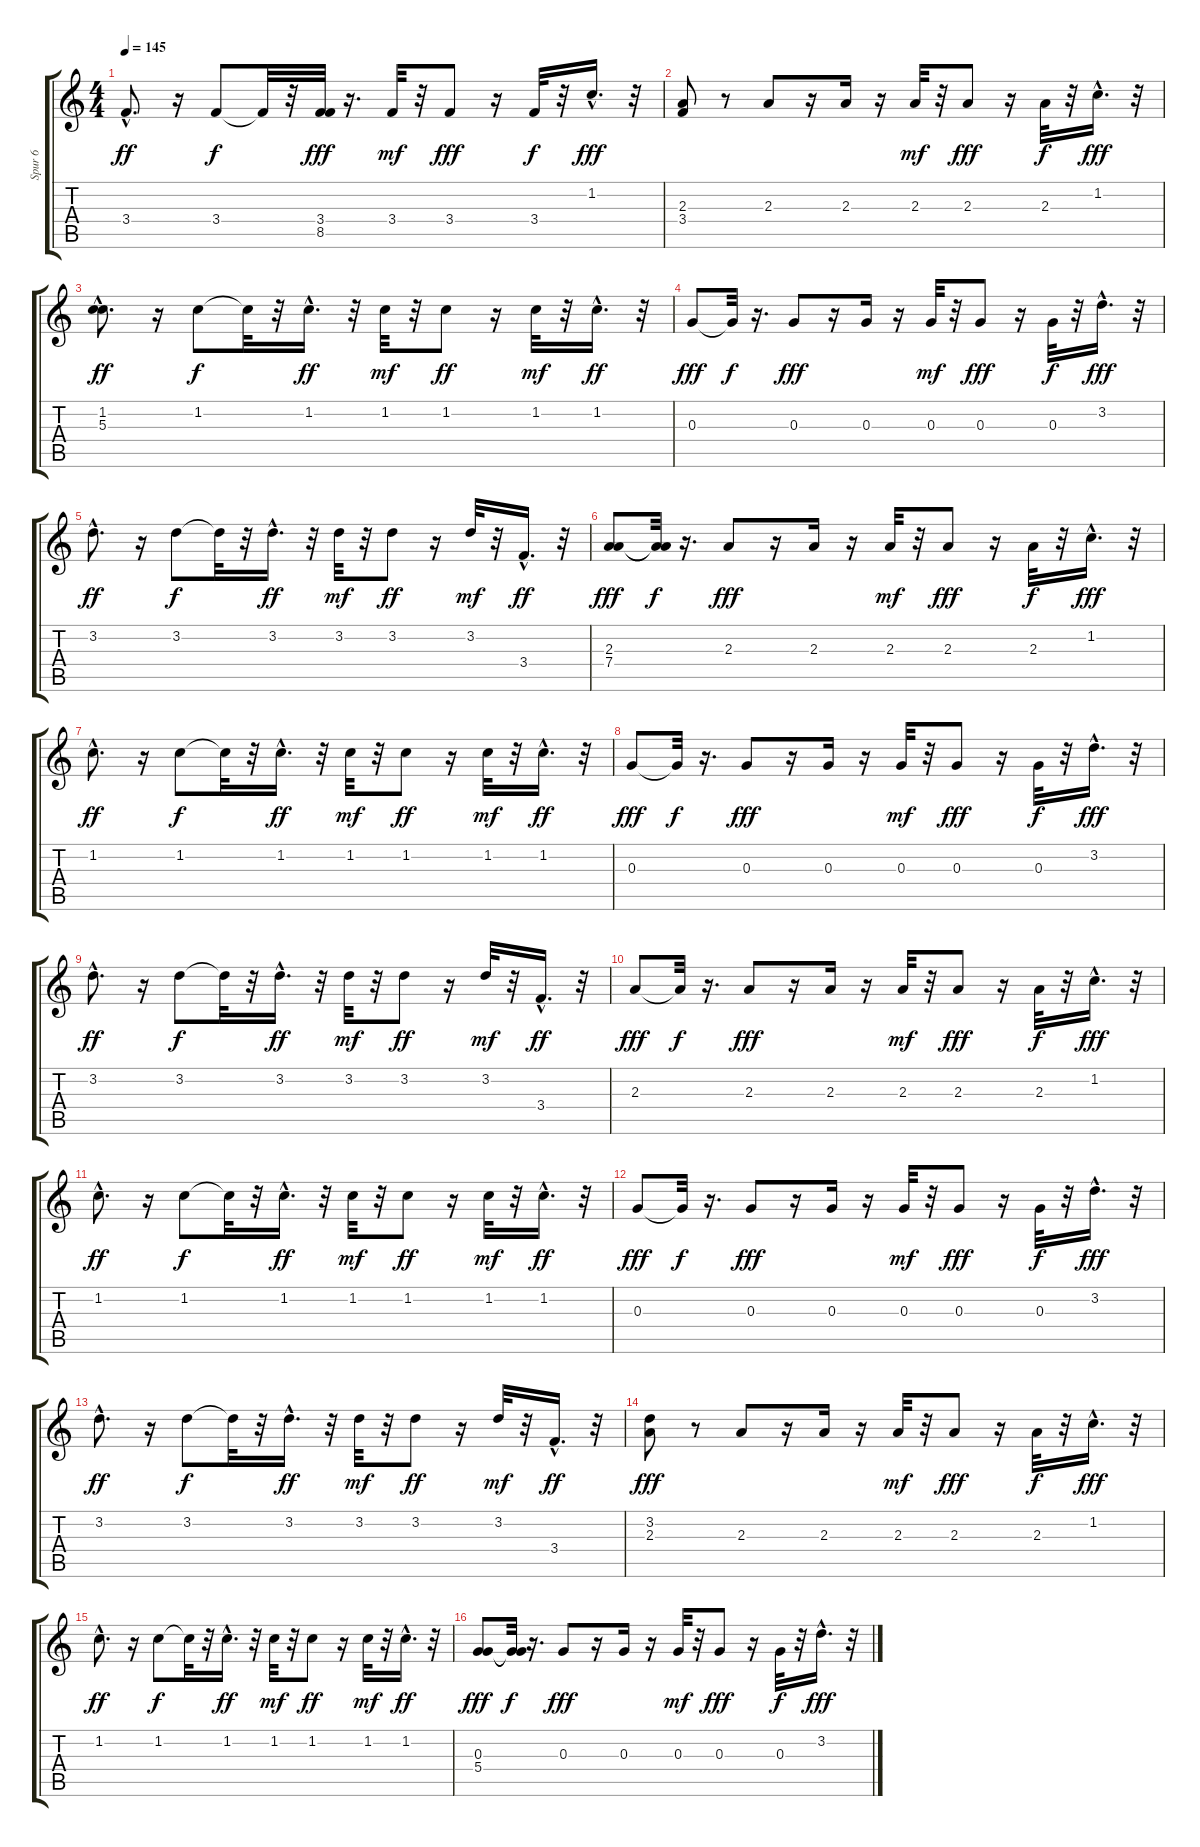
\track ("Spur 6" "Spur 6") {instrument synthbass1}
\staff {score tabs}
\tuning (E4 B3 G3 D3 A2 E2) {hide}
\ts (4 4)
\tempo 145
\clef g2
\ks c
3.4{hac}.8{d dy ff} r.16 3.4.8{dy f} 3.4{t}.32 r.32 (3.4 8.5).32{dy fff} r.16{d} 3.4.32{dy mf} r.32 3.4.8{dy fff} r.16 3.4.32{dy f} r.32 1.2{hac}.16{d dy fff} r.32 |
(2.3 3.4).8 r.8 2.3.8 r.16 2.3.16 r.16 2.3.32{dy mf} r.32 2.3.8{dy fff} r.16 2.3.32{dy f} r.32 1.2{hac}.16{d dy fff} r.32 |
(1.2{hac} 5.3{hac}).8{d dy ff} r.16 1.2.8{dy f} 1.2{t}.32 r.32 1.2{hac}.16{d dy ff} r.32 1.2.32{dy mf} r.32 1.2.8{dy ff} r.16 1.2.32{dy mf} r.32 1.2{hac}.16{d dy ff} r.32 |
0.3.8{dy fff} 0.3{t}.32{dy f} r.16{d} 0.3.8{dy fff} r.16 0.3.16 r.16 0.3.32{dy mf} r.32 0.3.8{dy fff} r.16 0.3.32{dy f} r.32 3.2{hac}.16{d dy fff} r.32 |
3.2{hac}.8{d dy ff} r.16 3.2.8{dy f} 3.2{t}.32 r.32 3.2{hac}.16{d dy ff} r.32 3.2.32{dy mf} r.32 3.2.8{dy ff} r.16 3.2.32{dy mf} r.32 3.4{hac}.16{d dy ff} r.32 |
(2.3 7.4).8{dy fff} (2.3{t} 7.4{t}).32{dy f} r.16{d} 2.3.8{dy fff} r.16 2.3.16 r.16 2.3.32{dy mf} r.32 2.3.8{dy fff} r.16 2.3.32{dy f} r.32 1.2{hac}.16{d dy fff} r.32 |
1.2{hac}.8{d dy ff} r.16 1.2.8{dy f} 1.2{t}.32 r.32 1.2{hac}.16{d dy ff} r.32 1.2.32{dy mf} r.32 1.2.8{dy ff} r.16 1.2.32{dy mf} r.32 1.2{hac}.16{d dy ff} r.32 |
0.3.8{dy fff} 0.3{t}.32{dy f} r.16{d} 0.3.8{dy fff} r.16 0.3.16 r.16 0.3.32{dy mf} r.32 0.3.8{dy fff} r.16 0.3.32{dy f} r.32 3.2{hac}.16{d dy fff} r.32 |
3.2{hac}.8{d dy ff} r.16 3.2.8{dy f} 3.2{t}.32 r.32 3.2{hac}.16{d dy ff} r.32 3.2.32{dy mf} r.32 3.2.8{dy ff} r.16 3.2.32{dy mf} r.32 3.4{hac}.16{d dy ff} r.32 |
2.3.8{dy fff} 2.3{t}.32{dy f} r.16{d} 2.3.8{dy fff} r.16 2.3.16 r.16 2.3.32{dy mf} r.32 2.3.8{dy fff} r.16 2.3.32{dy f} r.32 1.2{hac}.16{d dy fff} r.32 |
1.2{hac}.8{d dy ff} r.16 1.2.8{dy f} 1.2{t}.32 r.32 1.2{hac}.16{d dy ff} r.32 1.2.32{dy mf} r.32 1.2.8{dy ff} r.16 1.2.32{dy mf} r.32 1.2{hac}.16{d dy ff} r.32 |
0.3.8{dy fff} 0.3{t}.32{dy f} r.16{d} 0.3.8{dy fff} r.16 0.3.16 r.16 0.3.32{dy mf} r.32 0.3.8{dy fff} r.16 0.3.32{dy f} r.32 3.2{hac}.16{d dy fff} r.32 |
3.2{hac}.8{d dy ff} r.16 3.2.8{dy f} 3.2{t}.32 r.32 3.2{hac}.16{d dy ff} r.32 3.2.32{dy mf} r.32 3.2.8{dy ff} r.16 3.2.32{dy mf} r.32 3.4{hac}.16{d dy ff} r.32 |
(3.2 2.3).8{dy fff} r.8 2.3.8 r.16 2.3.16 r.16 2.3.32{dy mf} r.32 2.3.8{dy fff} r.16 2.3.32{dy f} r.32 1.2{hac}.16{d dy fff} r.32 |
1.2{hac}.8{d dy ff} r.16 1.2.8{dy f} 1.2{t}.32 r.32 1.2{hac}.16{d dy ff} r.32 1.2.32{dy mf} r.32 1.2.8{dy ff} r.16 1.2.32{dy mf} r.32 1.2{hac}.16{d dy ff} r.32 |
(0.3 5.4).8{dy fff} (0.3{t} 5.4{t}).32{dy f} r.16{d} 0.3.8{dy fff} r.16 0.3.16 r.16 0.3.32{dy mf} r.32 0.3.8{dy fff} r.16 0.3.32{dy f} r.32 3.2{hac}.16{d dy fff} r.32
